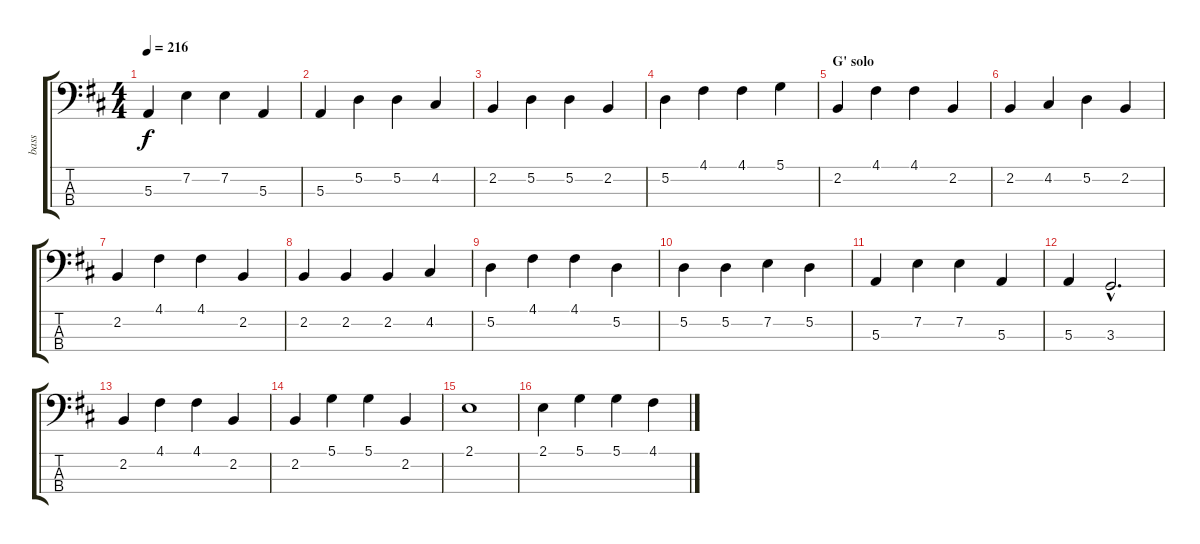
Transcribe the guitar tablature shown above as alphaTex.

\track ("bass" "bass") {instrument electricbassfinger}
\staff {score tabs}
\tuning (D2 A1 E1 B0) {hide}
\ts (4 4)
\tempo 216
\clef f4
\ks d
5.3.4{dy f} 7.2.4 7.2.4 5.3.4 |
5.3.4 5.2.4 5.2.4 4.2.4 |
2.2.4 5.2.4 5.2.4 2.2.4 |
5.2.4 4.1.4 4.1.4 5.1.4 |
\section ("" "G' solo")
2.2.4 4.1.4 4.1.4 2.2.4 |
2.2.4 4.2.4 5.2.4 2.2.4 |
2.2.4 4.1.4 4.1.4 2.2.4 |
2.2.4 2.2.4 2.2.4 4.2.4 |
5.2.4 4.1.4 4.1.4 5.2.4 |
5.2.4 5.2.4 7.2.4 5.2.4 |
5.3.4 7.2.4 7.2.4 5.3.4 |
5.3.4 3.3{hac}.2{d} |
2.2.4 4.1.4 4.1.4 2.2.4 |
2.2.4 5.1.4 5.1.4 2.2.4 |
2.1.1 |
2.1.4 5.1.4 5.1.4 4.1.4
